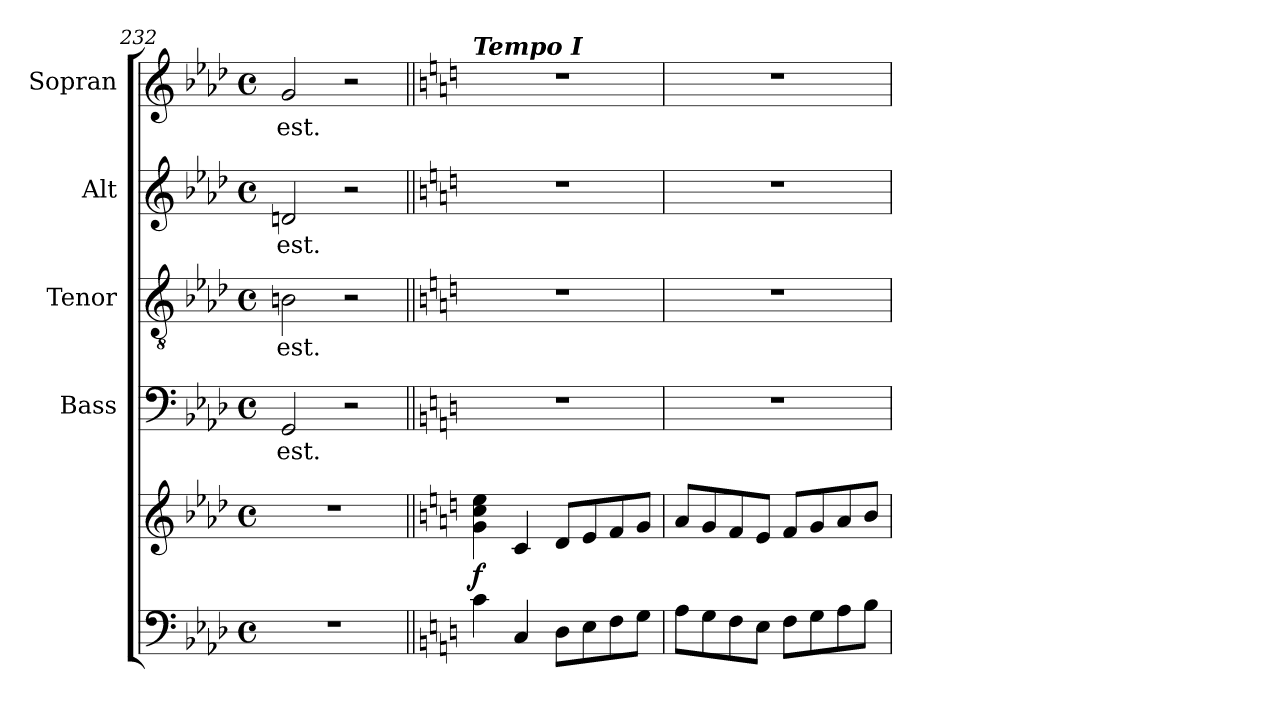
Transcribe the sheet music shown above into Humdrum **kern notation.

**kern	**kern	**dynam	**kern	**text	**kern	**text	**kern	**text	**kern	**text
*part5	*part5	*part5	*part4	*part4	*part3	*part3	*part2	*part2	*part1	*part1
*staff6	*staff5	*staff5/6	*staff4	*staff4	*staff3	*staff3	*staff2	*staff2	*staff1	*staff1
*	*	*	*I"Bass	*	*I"Tenor	*	*I"Alt	*	*I"Sopran	*
*	*	*	*I'B.	*	*I'T.	*	*I'A.	*	*I'S.	*
*clefF4	*clefG2	*	*clefF4	*	*clefGv2	*	*clefG2	*	*clefG2	*
*k[b-e-a-d-]	*k[b-e-a-d-]	*	*k[b-e-a-d-]	*	*k[b-e-a-d-]	*	*k[b-e-a-d-]	*	*k[b-e-a-d-]	*
*A-:	*A-:	*	*A-:	*	*A-:	*	*A-:	*	*A-:	*
*M4/4	*M4/4	*	*M4/4	*	*M4/4	*	*M4/4	*	*M4/4	*
*met(c)	*met(c)	*	*met(c)	*	*met(c)	*	*met(c)	*	*met(c)	*
=232	=232	=232	=232	=232	=232	=232	=232	=232	=232	=232
!	!	!	!	!LO:LY:b	!	!LO:LY:b	!	!LO:LY:b	!	!LO:LY:b
1r	1r	.	2GG/	est.	2Bn\	est.	2dn/	est.	2g/	est.
.	.	.	2r	.	2r	.	2r	.	2r	.
=233||	=233||	=233||	=233||	=233||	=233||	=233||	=233||	=233||	=233||	=233||
*k[]	*k[]	*	*k[]	*	*k[]	*	*k[]	*	*k[]	*
*C:	*C:	*	*C:	*	*C:	*	*C:	*	*C:	*
!	!	!	!	!	!	!	!	!	!LO:TX:a:Bi:t=Tempo I	!
!	!	!LO:DY:b	!	!	!	!	!	!	!	!
4c\	4g\ 4cc\ 4ee\	f	1r	.	1r	.	1r	.	1r	.
4C/	4c/	.	.	.	.	.	.	.	.	.
8D\L	8d/L	.	.	.	.	.	.	.	.	.
8E\	8e/	.	.	.	.	.	.	.	.	.
8F\	8f/	.	.	.	.	.	.	.	.	.
8G\J	8g/J	.	.	.	.	.	.	.	.	.
=234	=234	=234	=234	=234	=234	=234	=234	=234	=234	=234
8A\L	8a/L	.	1r	.	1r	.	1r	.	1r	.
8G\	8g/	.	.	.	.	.	.	.	.	.
8F\	8f/	.	.	.	.	.	.	.	.	.
8E\J	8e/J	.	.	.	.	.	.	.	.	.
8F\L	8f/L	.	.	.	.	.	.	.	.	.
8G\	8g/	.	.	.	.	.	.	.	.	.
8A\	8a/	.	.	.	.	.	.	.	.	.
8B\J	8b/J	.	.	.	.	.	.	.	.	.
=	=	=	=	=	=	=	=	=	=	=
*-	*-	*-	*-	*-	*-	*-	*-	*-	*-	*-
